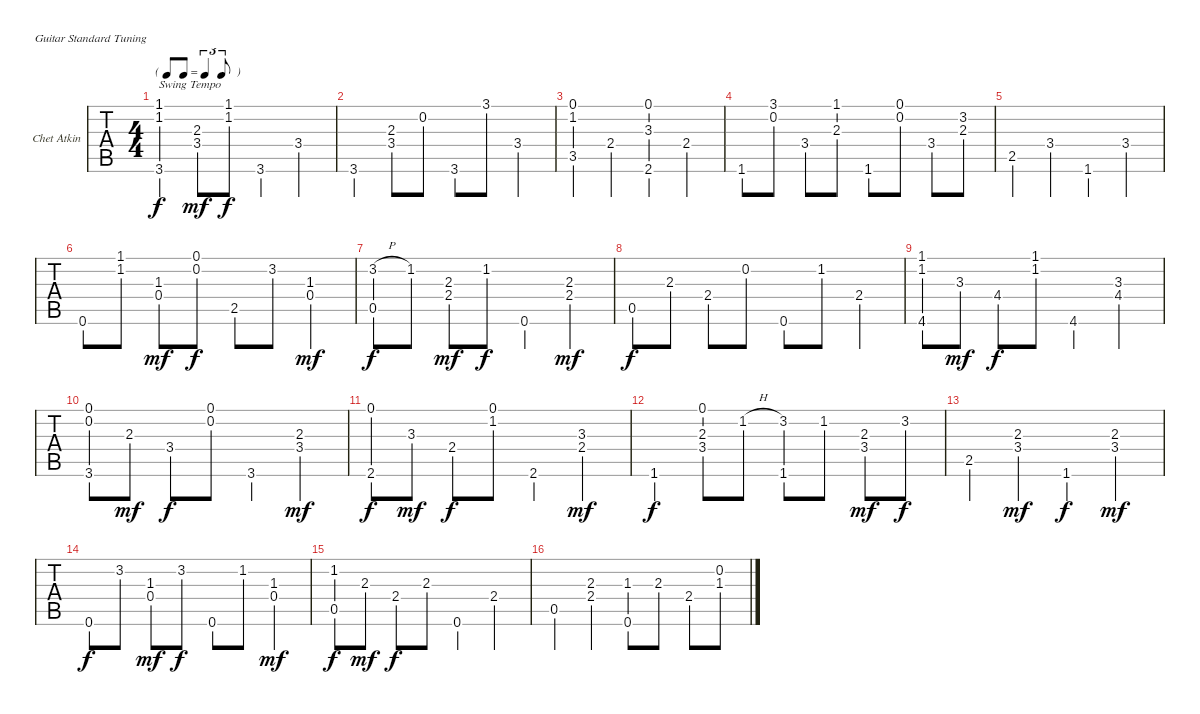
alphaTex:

\bracketExtendMode nobrackets
\firstSystemTrackNameOrientation horizontal
\otherSystemsTrackNameOrientation horizontal
\track ("Chet Atkins" "Chet Atkin") {instrument acousticguitarnylon}
\staff {tabs}
\tuning (E4 B3 G3 D3 A2 E2)
\ts (4 4)
\tf triplet8th
\tempo (120 hide)
\clef g2
\ks c
(1.1 1.2 3.6).4{txt "Swing Tempo" dy f} (2.3 3.4).8{dy mf} (1.1 1.2).8{dy f beam split} 3.6.4 3.4.4 |
3.6.4 (2.3 3.4).8 0.2.8 3.6.8 3.1.8{beam split} 3.4.4 |
(0.1 1.2 3.5).4 2.4.4{beam split} (0.1 3.3 2.6).4{beam invert beam split} 2.4.4 |
1.6.8 (3.1 0.2).8 3.4.8 (1.1 2.3).8{beam split} 1.6.8{beam invert} (0.1 0.2).8{beam invert beam split} 3.4.8 (3.2 2.3).8 |
2.5.4 3.4.4 1.6.4 3.4.4 |
0.6.8 (1.1 1.2).8 (1.3 0.4).8{dy mf} (0.1 0.2).8{dy f} 2.5.8 3.2.8{beam split} (1.3 0.4).4{dy mf} |
(3.2{h} 0.5).8{dy f beam invert} 1.2.8{beam invert} (2.3 2.4).8{dy mf} 1.2.8{dy f beam split} 0.6.4{beam invert beam split} (2.3 2.4).4{dy mf} |
0.5.8{dy f} 2.3.8 2.4.8 0.2.8 0.6.8 1.2.8{beam split} 2.4.4 |
(1.1 1.2 4.6).8{beam invert} 3.3.8{dy mf beam invert} 4.4.8{dy f} (1.1 1.2).8{beam split} 4.6.4 (3.3 4.4).4 |
(0.1 0.2 3.6).8{beam invert} 2.3.8{dy mf beam invert} 3.4.8{dy f} (0.1 0.2).8{beam split} 3.6.4 (2.3 3.4).4{dy mf} |
(0.1 2.6).8{dy f beam invert} 3.3.8{dy mf beam invert} 2.4.8{dy f} (0.1 1.2).8{beam split} 2.6.4 (3.3 2.4).4{dy mf} |
1.6.4{dy f beam split} (0.1 2.3 3.4).8{beam invert} 1.2{h}.8{beam invert beam split} (3.2 1.6).8{beam invert} 1.2.8{beam invert} (2.3 3.4).8{dy mf} 3.2.8{dy f} |
2.5.4 (2.3 3.4).4{dy mf} 1.6.4{dy f} (2.3 3.4).4{dy mf} |
0.6.8{dy f} 3.2.8 (1.3 0.4).8{dy mf} 3.2.8{dy f beam split} 0.6.8{beam invert} 1.2.8{beam invert beam split} (1.3 0.4).4{dy mf} |
(1.2 0.5).8{dy f beam invert} 2.3.8{dy mf beam invert} 2.4.8{dy f} 2.3.8{beam split} 0.6.4{beam invert beam split} 2.4.4 |
0.5.4{beam split} (2.3 2.4).4{beam invert beam split} (1.3 0.6).8{beam invert} 2.3.8{beam invert} 2.4.8 (0.2 1.3).8
